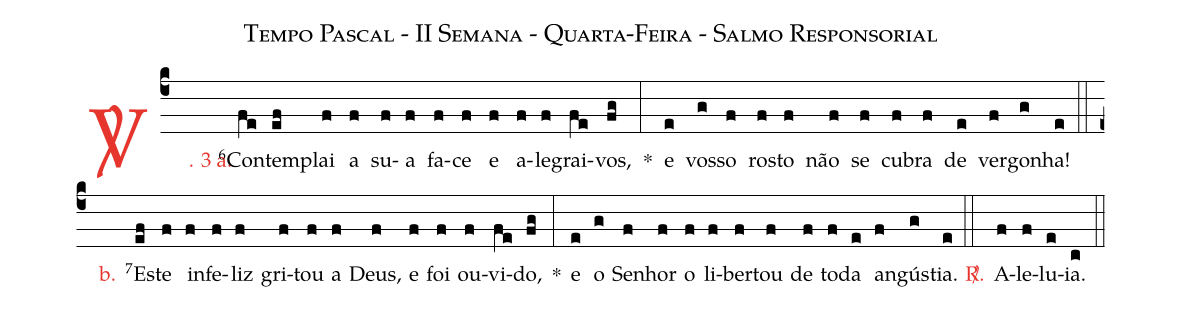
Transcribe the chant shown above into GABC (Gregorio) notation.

name: Tempo Pascal - II Semana - Quarta-Feira - Salmo Responsorial;
%%
(c4)

<c><sp>V/</sp>. 3 a.</c>() <v>\VSup{6}</v>Con(fe)tem(ef)plai(f) a(f) su(f)a(f) fa(f)ce(f) e(f) a(f)le(f)grai-(fe)vos,(fg) *(:)
e(e) vos(g)so(f) ros(f)to(f) não(f) se(f) cu(f)bra(f) de(e) ver(f)go(g)nha!(e)

(::)

<nlba><c>b.</c>() <v>\VSup{7}</v>Es</nlba>(ef)te(f) in(f)fe(f)liz(f) gri(f)tou(f) a(f) Deus,(f) e(f) foi(f) ou(f)vi(fe)do,(fg) *(:)
e(e) o(g) Se(f)nhor(f) o(f) li(f)ber(f)tou(f) de(f) to(f)da(e) an(f)gús(g)tia.(e)

(::)

<nlba><c><sp>R/</sp>.</c>() A</nlba>(f)le(f)lu(e)ia.(c)

(::)
